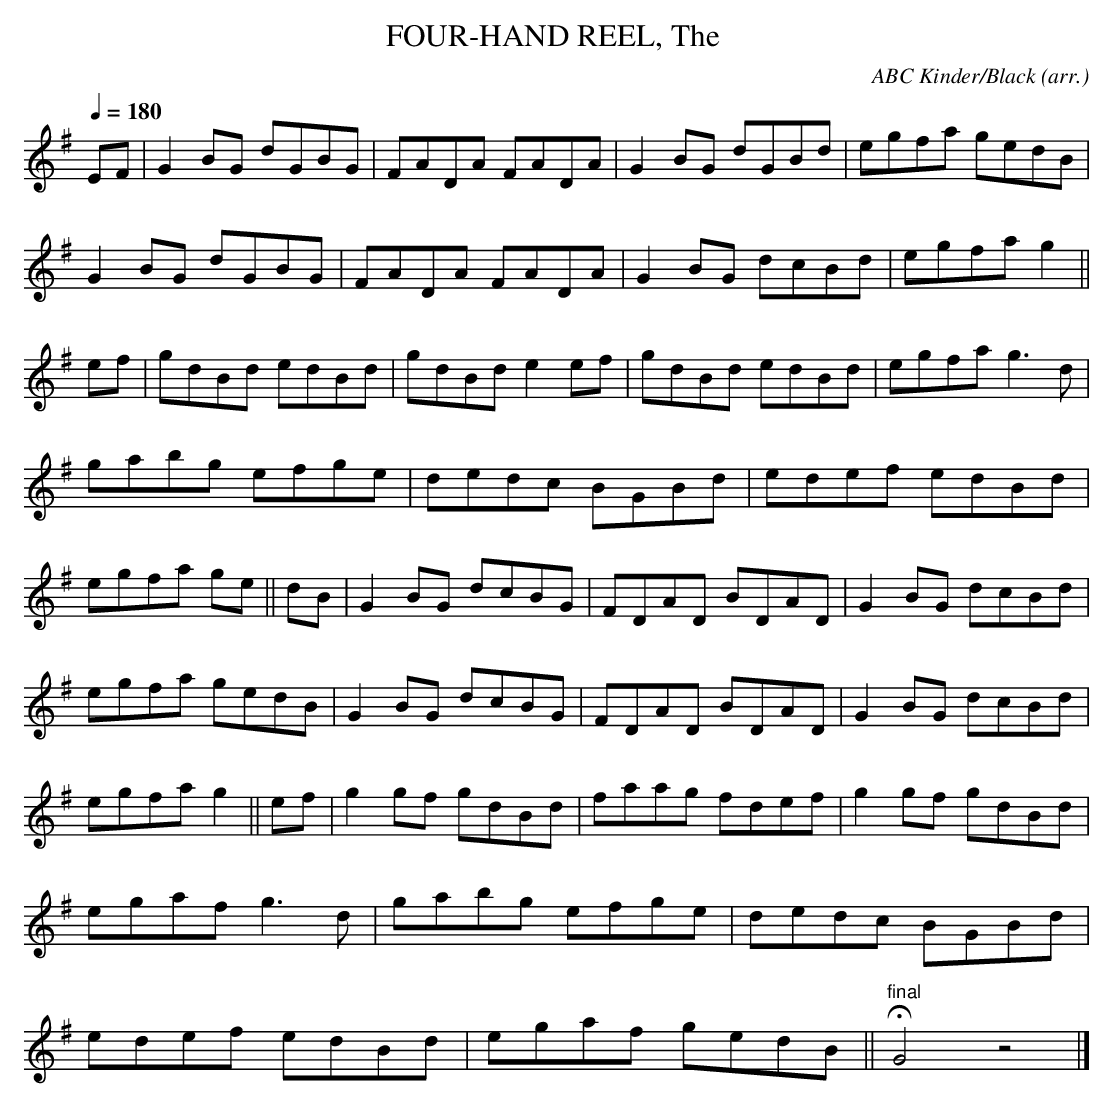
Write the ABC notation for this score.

X:1
T:FOUR-HAND REEL, The \
C:ABC Kinder/Black (arr.)\
the Chief's note below).\
M:4/4\
L:1/8\
Q:1/4=180\
K:G\
EF|G2BG dGBG|FADA FADA|G2BG dGBd|egfa gedB|\
G2 BG dGBG|FADA FADA|G2 BG dcBd|egfa g2||\
ef|gdBd edBd|gdBd e2 ef|gdBd edBd|egfa g3 d|\
gabg efge|dedc BGBd|edef edBd|egfa ge ||\
dB|G2 BG dcBG|FDAD BDAD|G2 BG dcBd|egfa gedB|\
G2 BG dcBG|FDAD BDAD|G2 BG dcBd|egfa g2 ||\
ef|g2 gf gdBd|faag fdef|g2 gf gdBd|egaf g3d|\
gabg efge|dedc BGBd|edef edBd|egaf gedB||"final"HG4z4|]\
\
\
\
\
